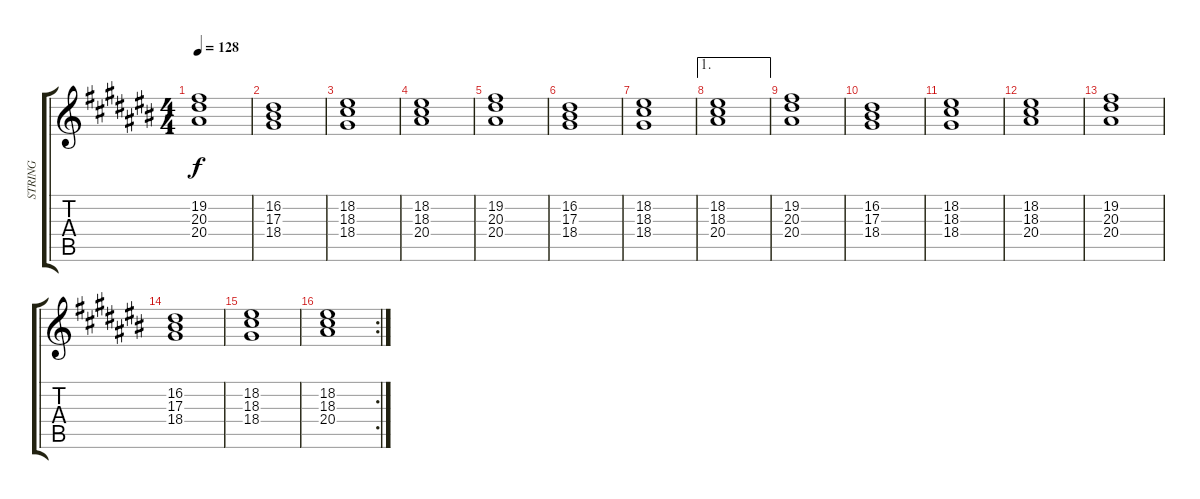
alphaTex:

\track ("STRING" "STRING") {instrument synthstrings1}
\staff {score tabs}
\tuning (E4 B3 G3 D3 A2 E2) {hide}
\ts (4 4)
\tempo 128
\clef g2
\ks c#
(19.2 20.3 20.4).1{dy f} |
(16.2 17.3 18.4).1 |
(18.2 18.3 18.4).1 |
(18.2 18.3 20.4).1 |
(19.2 20.3 20.4).1 |
(16.2 17.3 18.4).1 |
(18.2 18.3 18.4).1 |
\ae 1
(18.2 18.3 20.4).1 |
(19.2 20.3 20.4).1 |
(16.2 17.3 18.4).1 |
(18.2 18.3 18.4).1 |
(18.2 18.3 20.4).1 |
(19.2 20.3 20.4).1 |
(16.2 17.3 18.4).1 |
(18.2 18.3 18.4).1 |
\rc 2
(18.2 18.3 20.4).1
